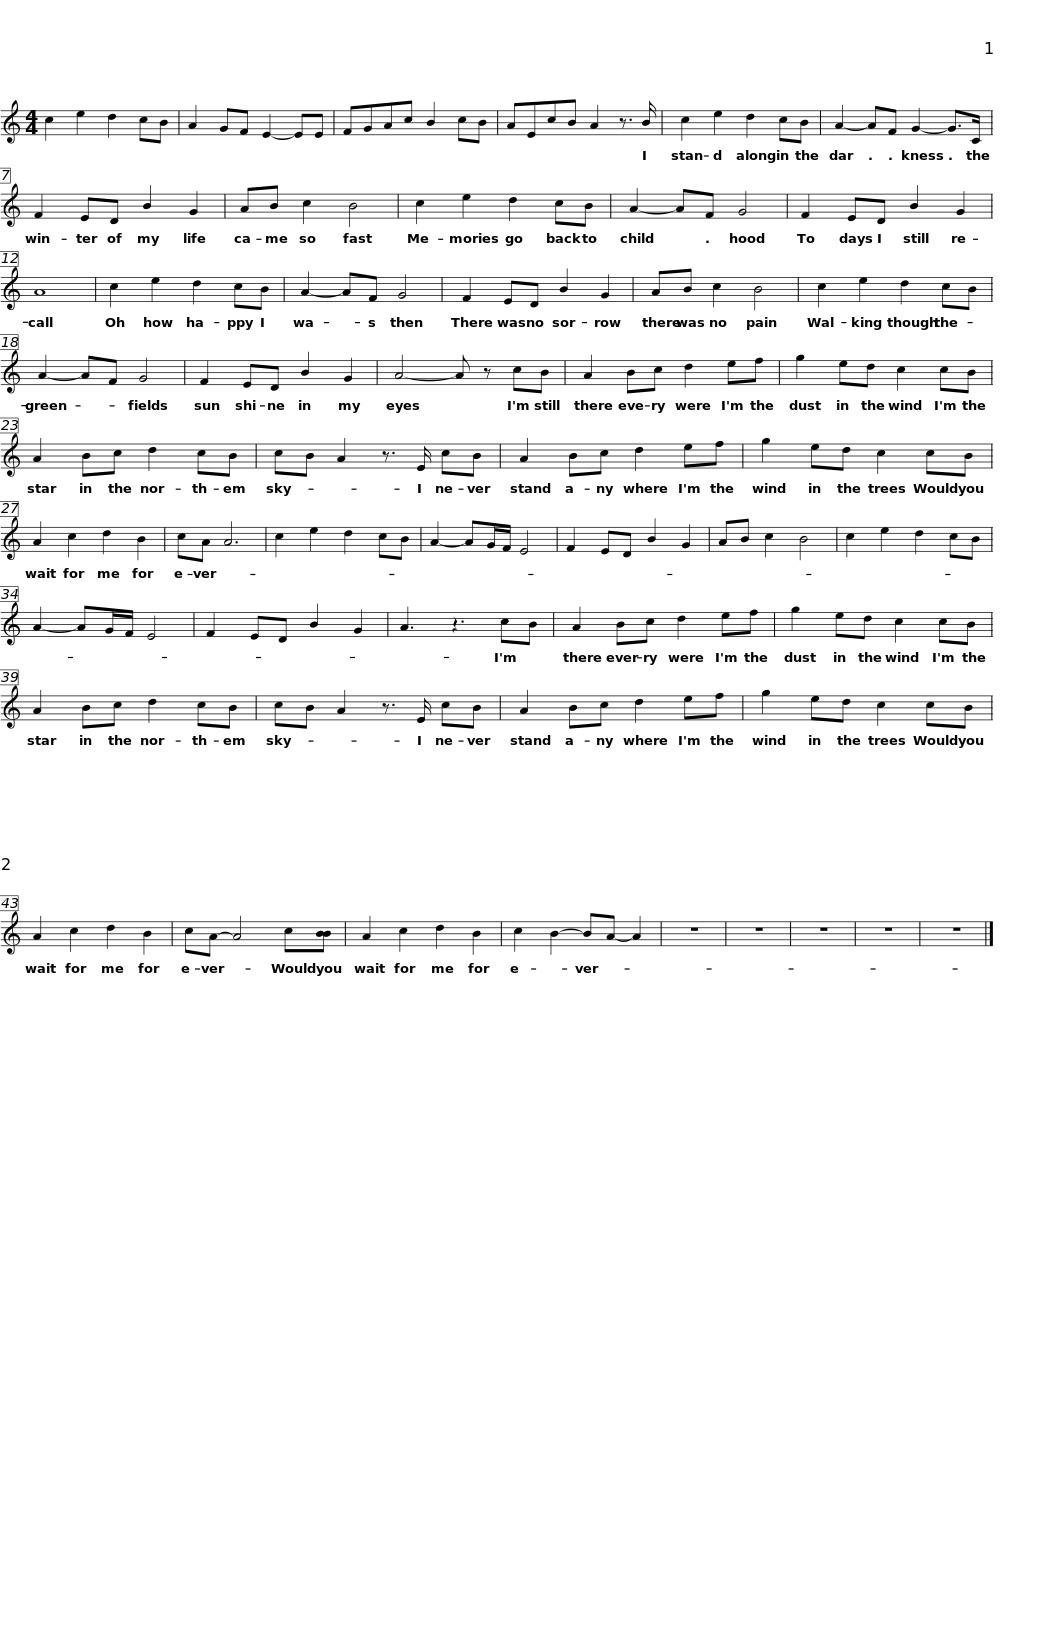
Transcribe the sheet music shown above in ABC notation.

X:1
L:1/8
M:4/4
I:linebreak $
K:C
V:1 treble
V:1
 c2 e2 d2 cB | A2 GF E2- EE | FGAc B2 cB | AEcB A2 z3/2 B/ | c2 e2 d2 cB |$ %5
 A2- AF G2- G>C | F2 ED B2 G2 | AB c2 B4 | c2 e2 d2 cB | A2- AF G4 |$ %10
 F2 ED B2 G2 | A8 | c2 e2 d2 cB | A2- AF G4 | F2 ED B2 G2 | %15
 AB c2 B4 |$ c2 e2 d2 cB | A2- AF G4 | F2 ED B2 G2 | A4- A z cB | %20
 A2 Bc d2 ef |$ g2 ed c2 cB | A2 Bc d2 cB | cB A2 z3/2 E/ cB | A2 Bc d2 ef |$ %25
 g2 ed c2 cB | A2 c2 d2 B2 | cA A6 | c2 e2 d2 cB | A2- AG/F/ E4 | %30
 F2 ED B2 G2 |$ AB c2 B4 | c2 e2 d2 cB | A2- AG/F/ E4 | F2 ED B2 G2 | %35
 A3 z3 cB | A2 Bc d2 ef |$ g2 ed c2 cB | A2 Bc d2 cB | cB A2 z3/2 E/ cB | %40
 A2 Bc d2 ef |$ g2 ed c2 cB | A2 c2 d2 B2 | cA- A4 c[BB] | A2 c2 d2 B2 | %45
 c2 B2- BA- A2 | z8 |$ z8 | z8 | z8 | %50
 z8 |] %51
